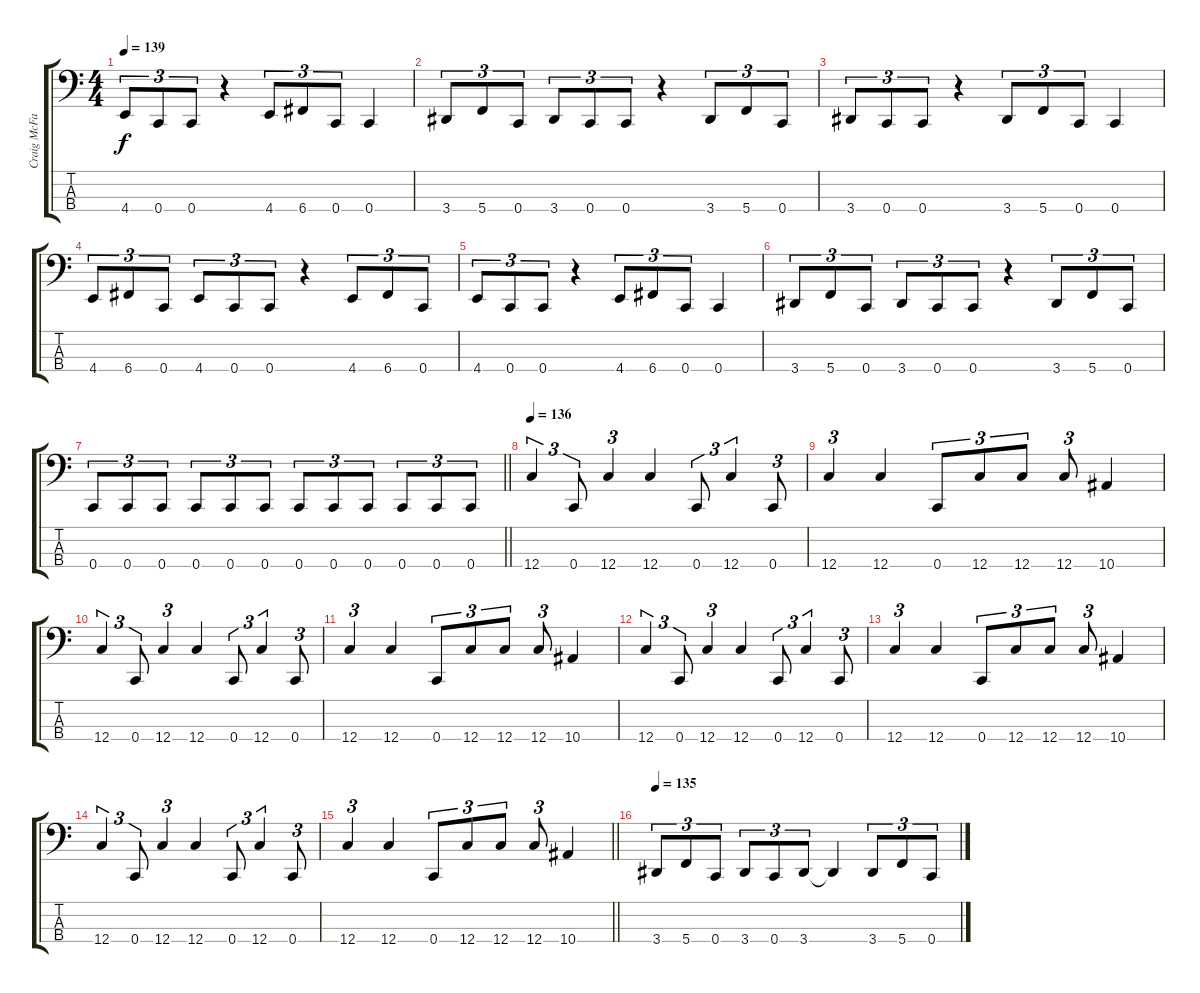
\track ("Craig McFarland" "Craig McFa") {instrument electricbasspick}
\staff {score tabs}
\tuning (G2 C2 G1 C1) {hide}
\ts (4 4)
\tempo 139
\clef f4
\ks c
4.4.8{tu (3 2) dy f} 0.4.8{tu (3 2)} 0.4.8{tu (3 2)} r.4 4.4.8{tu (3 2)} 6.4.8{tu (3 2)} 0.4.8{tu (3 2)} 0.4.4 |
3.4.8{tu (3 2)} 5.4.8{tu (3 2)} 0.4.8{tu (3 2)} 3.4.8{tu (3 2)} 0.4.8{tu (3 2)} 0.4.8{tu (3 2)} r.4 3.4.8{tu (3 2)} 5.4.8{tu (3 2)} 0.4.8{tu (3 2)} |
3.4.8{tu (3 2)} 0.4.8{tu (3 2)} 0.4.8{tu (3 2)} r.4 3.4.8{tu (3 2)} 5.4.8{tu (3 2)} 0.4.8{tu (3 2)} 0.4.4 |
4.4.8{tu (3 2)} 6.4.8{tu (3 2)} 0.4.8{tu (3 2)} 4.4.8{tu (3 2)} 0.4.8{tu (3 2)} 0.4.8{tu (3 2)} r.4 4.4.8{tu (3 2)} 6.4.8{tu (3 2)} 0.4.8{tu (3 2)} |
4.4.8{tu (3 2)} 0.4.8{tu (3 2)} 0.4.8{tu (3 2)} r.4 4.4.8{tu (3 2)} 6.4.8{tu (3 2)} 0.4.8{tu (3 2)} 0.4.4 |
3.4.8{tu (3 2)} 5.4.8{tu (3 2)} 0.4.8{tu (3 2)} 3.4.8{tu (3 2)} 0.4.8{tu (3 2)} 0.4.8{tu (3 2)} r.4 3.4.8{tu (3 2)} 5.4.8{tu (3 2)} 0.4.8{tu (3 2)} |
\barLineRight lightlight
0.4.8{tu (3 2)} 0.4.8{tu (3 2)} 0.4.8{tu (3 2)} 0.4.8{tu (3 2)} 0.4.8{tu (3 2)} 0.4.8{tu (3 2)} 0.4.8{tu (3 2)} 0.4.8{tu (3 2)} 0.4.8{tu (3 2)} 0.4.8{tu (3 2)} 0.4.8{tu (3 2)} 0.4.8{tu (3 2)} |
\tempo 136
12.4.4{tu (3 2)} 0.4.8{tu (3 2)} 12.4.4{tu (3 2)} 12.4.4 0.4.8{tu (3 2)} 12.4.4{tu (3 2)} 0.4.8{tu (3 2)} |
12.4.4{tu (3 2)} 12.4.4 0.4.8{tu (3 2)} 12.4.8{tu (3 2)} 12.4.8{tu (3 2)} 12.4.8{tu (3 2)} 10.4.4 |
12.4.4{tu (3 2)} 0.4.8{tu (3 2)} 12.4.4{tu (3 2)} 12.4.4 0.4.8{tu (3 2)} 12.4.4{tu (3 2)} 0.4.8{tu (3 2)} |
12.4.4{tu (3 2)} 12.4.4 0.4.8{tu (3 2)} 12.4.8{tu (3 2)} 12.4.8{tu (3 2)} 12.4.8{tu (3 2)} 10.4.4 |
12.4.4{tu (3 2)} 0.4.8{tu (3 2)} 12.4.4{tu (3 2)} 12.4.4 0.4.8{tu (3 2)} 12.4.4{tu (3 2)} 0.4.8{tu (3 2)} |
12.4.4{tu (3 2)} 12.4.4 0.4.8{tu (3 2)} 12.4.8{tu (3 2)} 12.4.8{tu (3 2)} 12.4.8{tu (3 2)} 10.4.4 |
12.4.4{tu (3 2)} 0.4.8{tu (3 2)} 12.4.4{tu (3 2)} 12.4.4 0.4.8{tu (3 2)} 12.4.4{tu (3 2)} 0.4.8{tu (3 2)} |
\barLineRight lightlight
12.4.4{tu (3 2)} 12.4.4 0.4.8{tu (3 2)} 12.4.8{tu (3 2)} 12.4.8{tu (3 2)} 12.4.8{tu (3 2)} 10.4.4 |
\tempo 135
3.4.8{tu (3 2)} 5.4.8{tu (3 2)} 0.4.8{tu (3 2)} 3.4.8{tu (3 2)} 0.4.8{tu (3 2)} 3.4.8{tu (3 2)} 3.4{t}.4 3.4.8{tu (3 2)} 5.4.8{tu (3 2)} 0.4.8{tu (3 2)}
